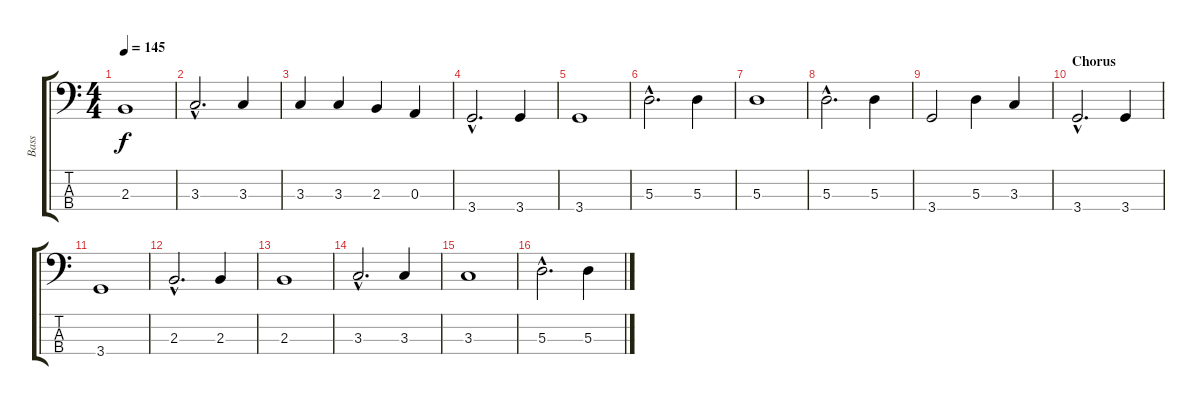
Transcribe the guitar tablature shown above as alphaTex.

\track ("Bass" "Bass") {instrument electricbassfinger}
\staff {score tabs}
\tuning (G2 D2 A1 E1) {hide}
\ts (4 4)
\tempo 145
\clef f4
\ks c
2.3.1{dy f} |
3.3{hac}.2{d} 3.3.4 |
3.3.4 3.3.4 2.3.4 0.3.4 |
3.4{hac}.2{d} 3.4.4 |
3.4.1 |
5.3{hac}.2{d} 5.3.4 |
5.3.1 |
5.3{hac}.2{d} 5.3.4 |
3.4.2 5.3.4 3.3.4 |
\section ("" "Chorus")
3.4{hac}.2{d} 3.4.4 |
3.4.1 |
2.3{hac}.2{d} 2.3.4 |
2.3.1 |
3.3{hac}.2{d} 3.3.4 |
3.3.1 |
5.3{hac}.2{d} 5.3.4
